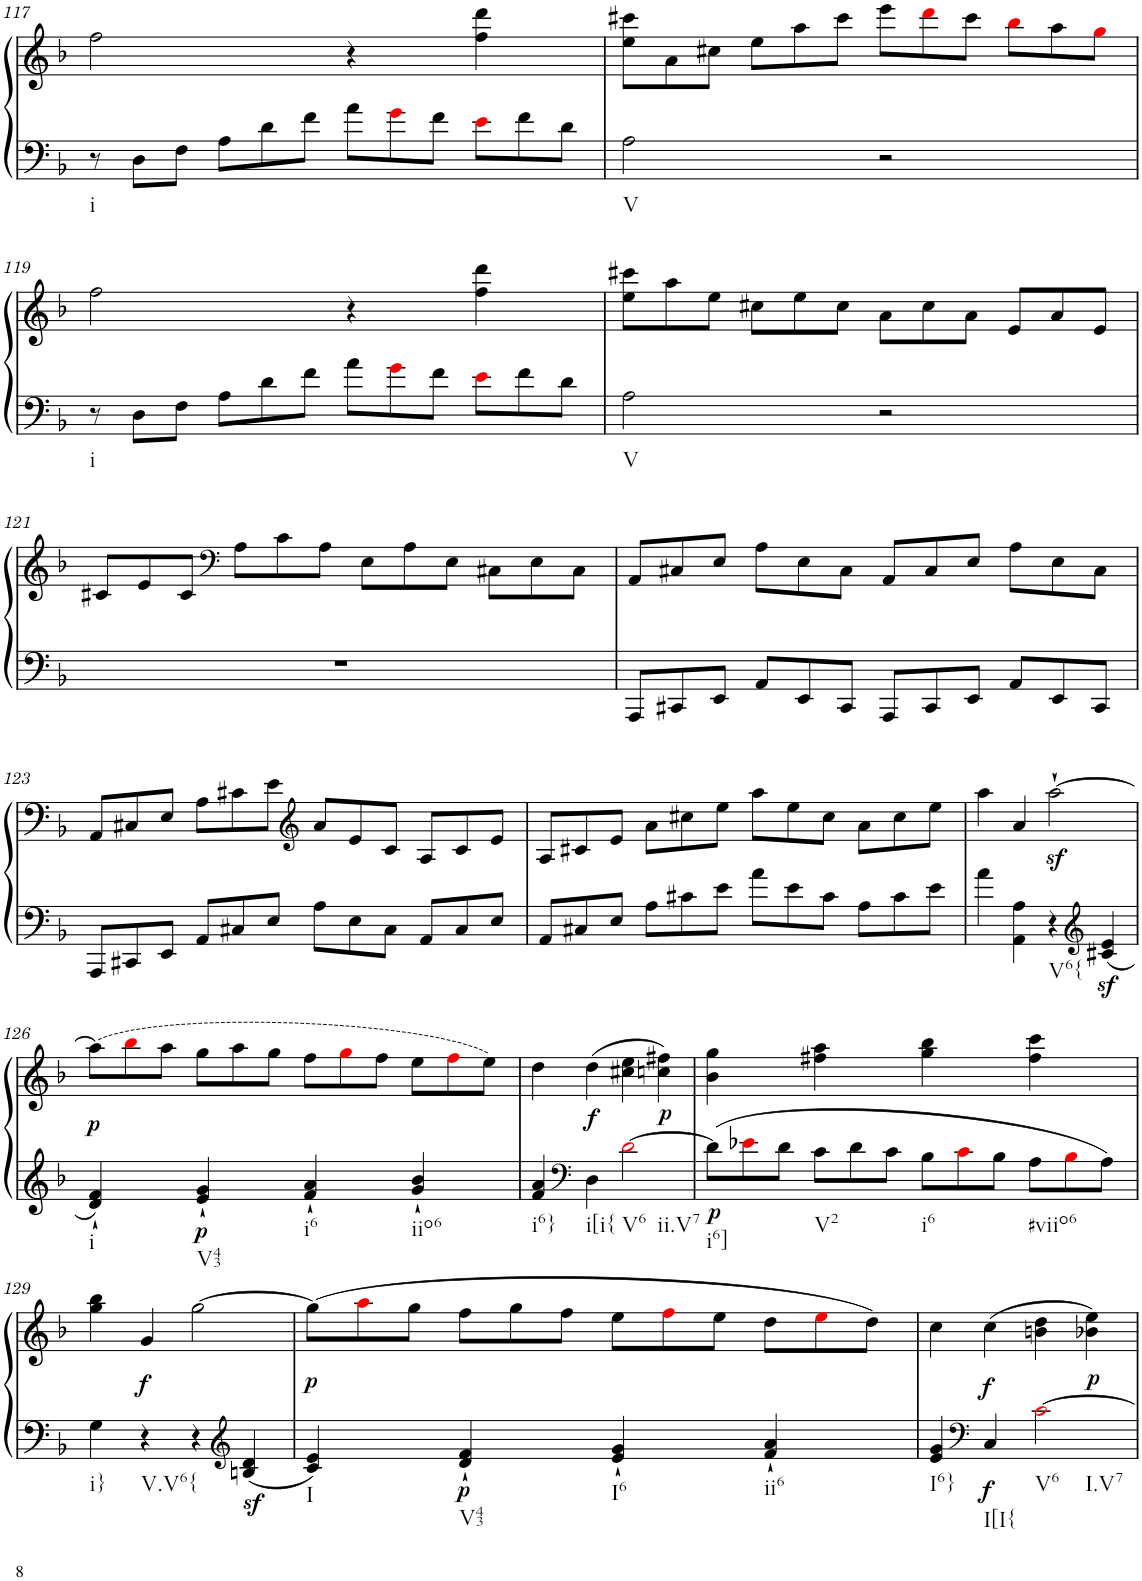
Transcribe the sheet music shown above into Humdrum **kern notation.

**kern	**kern	**dynam
*part1	*part1	*part1
*staff2	*staff1	*staff1/2
*I"unbenannt2	*	*
!!LO:PB:g=z
*clefG2	*clefG2	*
*k[b-]	*k[b-]	*
*M2/2	*M2/2	*
*Xtuplet	*	*
=117	=117	=117
!LO:TX:b:t=i	!	!
12r	2ff\	.
12D\L	.	.
12F\J	.	.
12A\L	.	.
12d\	.	.
12f\J	.	.
12a\L	4r	.
12gi\	.	.
12f\J	.	.
12ei\L	4ff\ 4ddd\	.
12f\	.	.
12d\J	.	.
=118	=118	=118
*	*Xtuplet	*
!LO:TX:b:t=V	!	!
2A\	12ee\ 12ccc#X\L	.
.	12a\	.
.	12cc#X\J	.
.	12ee\L	.
.	12aa\	.
.	12ccc#\J	.
2r	12eee\L	.
.	12dddi\	.
.	12ccc#\J	.
.	12bb-i\L	.
.	12aa\	.
.	12ggi\J	.
!!LO:LB:g=z
=119	=119	=119
!LO:TX:b:t=i	!	!
12r	2ff\	.
12D\L	.	.
12F\J	.	.
12A\L	.	.
12d\	.	.
12f\J	.	.
12a\L	4r	.
12gi\	.	.
12f\J	.	.
12ei\L	4ff\ 4ddd\	.
12f\	.	.
12d\J	.	.
=120	=120	=120
!LO:TX:b:t=V	!	!
2A\	12ee\ 12ccc#X\L	.
.	12aa\	.
.	12ee\J	.
.	12cc#X\L	.
.	12ee\	.
.	12cc#\J	.
2r	12a\L	.
.	12cc#\	.
.	12a\J	.
.	12e/L	.
.	12a/	.
.	12e/J	.
!!LO:LB:g=z
=121	=121	=121
1r	12c#X/L	.
.	12e/	.
.	12c#/J	.
*	*clefF4	*
.	12A\L	.
.	12c#\	.
.	12A\J	.
.	12E\L	.
.	12A\	.
.	12E\J	.
.	12C#X\L	.
.	12E\	.
.	12C#\J	.
=122	=122	=122
12AAA/L	12AA/L	.
12CC#X/	12C#X/	.
12EE/J	12E/J	.
12AA/L	12A\L	.
12EE/	12E\	.
12CC#/J	12C#\J	.
12AAA/L	12AA/L	.
12CC#/	12C#/	.
12EE/J	12E/J	.
12AA/L	12A\L	.
12EE/	12E\	.
12CC#/J	12C#\J	.
!!LO:LB:g=z
=123	=123	=123
12AAA/L	12AA/L	.
12CC#X/	12C#X/	.
12EE/J	12E/J	.
12AA/L	12A\L	.
12C#X/	12c#X\	.
12E/J	12e\J	.
*	*clefG2	*
12A\L	12a/L	.
12E\	12e/	.
12C#\J	12c#/J	.
12AA/L	12A/L	.
12C#/	12c#/	.
12E/J	12e/J	.
=124	=124	=124
12AA/L	12A/L	.
12C#X/	12c#X/	.
12E/J	12e/J	.
12A\L	12a\L	.
12c#X\	12cc#X\	.
12e\J	12ee\J	.
12a\L	12aa\L	.
12e\	12ee\	.
12c#\J	12cc#\J	.
12A\L	12a\L	.
12c#\	12cc#\	.
12e\J	12ee\J	.
=125	=125	=125
4a\	4aa\	.
4AA\ 4A\	4a/	.
!LO:TX:b:t=V6{	!	!
4r	[2aaz<`\	.
*clefG2	*	*
4c#X/z< 4e/z<	.	.
!!LO:LB:g=z
=126	=126	=126
!LO:TX:b:t=i	!	!
!	!	!LO:DY:b
4d/` 4f/`	(12aa\L]	p
.	12bb-i\	.
.	12aa\J	.
!LO:TX:b:t=V43	!	!
!	!	!LO:DY:b=2
4e/` 4g/`	12gg\L	p
.	12aa\	.
.	12gg\J	.
!LO:TX:b:t=i6	!	!
4f/` 4a/`	12ff\L	.
.	12ggi\	.
.	12ff\J	.
!LO:TX:b:t=iio6	!	!
4g/` 4b-/`	12ee\L	.
.	12ffi\	.
.	12ee\J)	.
=127	=127	=127
!LO:TX:b:t=i6}	!	!
4f/ 4a/	4dd\	.
*clefF4	*	*
!LO:TX:b:t=i[i{	!	!
!	!	!LO:DY:b
4D\	(4dd\	f
!LO:TX:b:t=V6	!	!
!LO:TX:b:t=ii.V7	!	!
[2di\	4cc#X\ 4ee\	.
!	!	!LO:DY:b
.	4ccn\ 4ff#X\)	p
=128	=128	=128
!LO:TX:b:t=i6]	!	!
!	!	!LO:DY:b=2
12d\L]	4b-\ 4gg\	p
12e-Xi\	.	.
12d\J	.	.
!LO:TX:b:t=V2	!	!
12c\L	4ff#X\ 4aa\	.
12d\	.	.
12c\J	.	.
!LO:TX:b:t=i6	!	!
12B-\L	4gg\ 4bb-\	.
12ci\	.	.
12B-\J	.	.
!LO:TX:b:t=#viio6	!	!
12A\L	4ff#\ 4ccc\	.
12B-i\	.	.
12A\J	.	.
!!LO:LB:g=z
=129	=129	=129
!LO:TX:b:t=i}	!	!
4G\	4gg\ 4bb-\	.
!LO:TX:b:t=V.V6{	!	!
!	!	!LO:DY:b
4r	4g/	f
4r	[2gg\	.
*clefG2	*	*
4Bn/z< 4d/z<	.	.
=130	=130	=130
!LO:TX:b:t=I	!	!
!	!	!LO:DY:b
4c/ 4e/	(12gg\L]	p
.	12aai\	.
.	12gg\J	.
!LO:TX:b:t=V43	!	!
!	!	!LO:DY:b=2
4d/` 4f/`	12ff\L	p
.	12gg\	.
.	12ff\J	.
!LO:TX:b:t=I6	!	!
4e/` 4g/`	12ee\L	.
.	12ffi\	.
.	12ee\J	.
!LO:TX:b:t=ii6	!	!
4f/` 4a/`	12dd\L	.
.	12eei\	.
.	12dd\J)	.
=131	=131	=131
!LO:TX:b:t=I6}	!	!
4e/ 4g/	4cc\	.
*clefF4	*	*
!LO:TX:b:t=I[I{	!	!
!	!	!LO:DY:b=2
!	!	!LO:DY:n=1:b
4C/	(4cc\	f f
!LO:TX:b:t=V6	!	!
!LO:TX:b:t=I.V7	!	!
[2ci\	4bn\ 4dd\	.
!	!	!LO:DY:n=2:b
.	4b-X\ 4ee\)	p
=	=	=
*-	*-	*-
